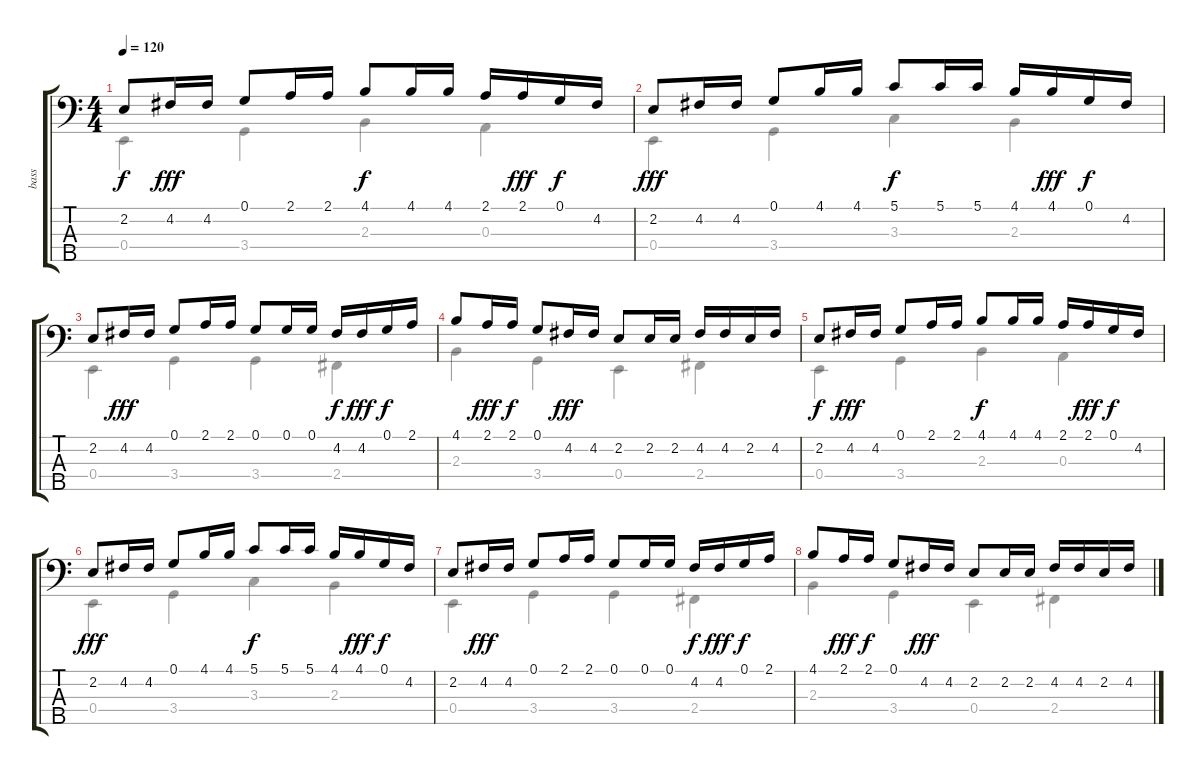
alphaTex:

\track ("bass" "bass") {instrument electricbassfinger}
\staff {score tabs}
\tuning (G2 D2 A1 E1 B0) {hide}
\voice
\ts (4 4)
\tempo 120
\clef f4
\ks c
2.2.8{dy f} 4.2.16{dy fff} 4.2.16 0.1.8 2.1.16 2.1.16 4.1.8{dy f} 4.1.16 4.1.16 2.1.16 2.1.16{dy fff} 0.1.16{dy f} 4.2.16 |
2.2.8{dy fff} 4.2.16 4.2.16 0.1.8 4.1.16 4.1.16 5.1.8{dy f} 5.1.16 5.1.16 4.1.16 4.1.16{dy fff} 0.1.16{dy f} 4.2.16 |
2.2.8 4.2.16{dy fff} 4.2.16 0.1.8 2.1.16 2.1.16 0.1.8 0.1.16 0.1.16 4.2.16{dy f} 4.2.16{dy fff} 0.1.16{dy f} 2.1.16 |
4.1.8 2.1.16{dy fff} 2.1.16{dy f} 0.1.8 4.2.16{dy fff} 4.2.16 2.2.8 2.2.16 2.2.16 4.2.16 4.2.16 2.2.16 4.2.16 |
2.2.8{dy f} 4.2.16{dy fff} 4.2.16 0.1.8 2.1.16 2.1.16 4.1.8{dy f} 4.1.16 4.1.16 2.1.16 2.1.16{dy fff} 0.1.16{dy f} 4.2.16 |
2.2.8{dy fff} 4.2.16 4.2.16 0.1.8 4.1.16 4.1.16 5.1.8{dy f} 5.1.16 5.1.16 4.1.16 4.1.16{dy fff} 0.1.16{dy f} 4.2.16 |
2.2.8 4.2.16{dy fff} 4.2.16 0.1.8 2.1.16 2.1.16 0.1.8 0.1.16 0.1.16 4.2.16{dy f} 4.2.16{dy fff} 0.1.16{dy f} 2.1.16 |
4.1.8 2.1.16{dy fff} 2.1.16{dy f} 0.1.8 4.2.16{dy fff} 4.2.16 2.2.8 2.2.16 2.2.16 4.2.16 4.2.16 2.2.16 4.2.16
\voice
\clef f4
\ottava regular
\simile none
\ks c
0.4.4{dy f} 3.4.4 2.3.4 0.3.4 |
0.4.4 3.4.4 3.3.4 2.3.4 |
0.4.4 3.4.4 3.4.4 2.4.4 |
2.3.4 3.4.4 0.4.4 2.4.4 |
0.4.4 3.4.4 2.3.4 0.3.4 |
0.4.4 3.4.4 3.3.4 2.3.4 |
0.4.4 3.4.4 3.4.4 2.4.4 |
2.3.4 3.4.4 0.4.4 2.4.4
